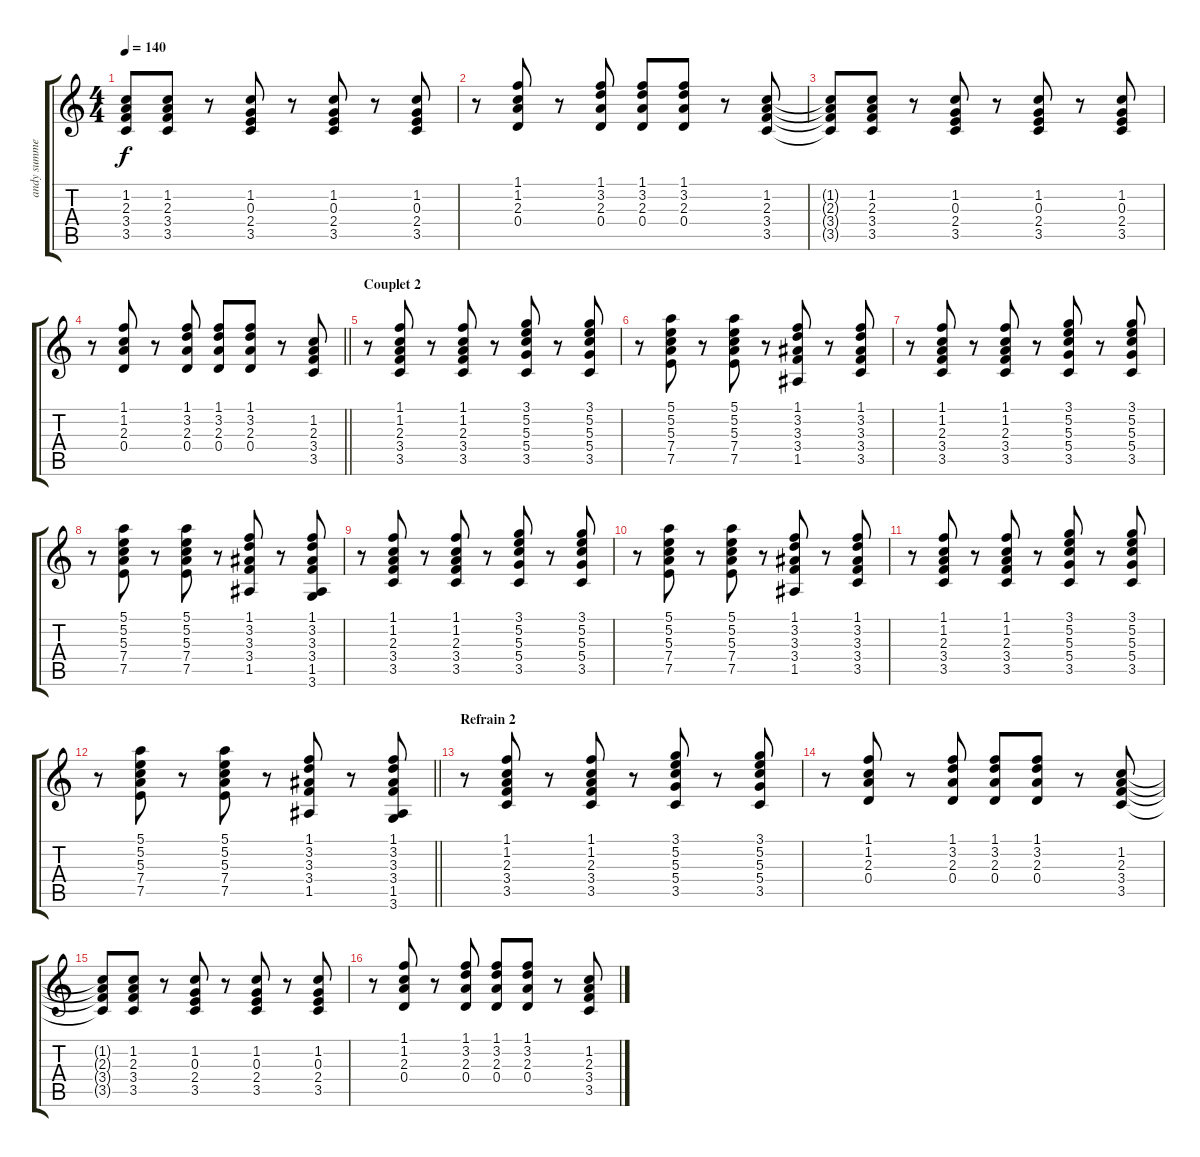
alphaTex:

\track ("andy summers" "andy summe") {instrument electricguitarclean}
\staff {score tabs}
\tuning (E4 B3 G3 D3 A2 E2) {hide}
\ts (4 4)
\tempo 140
\clef g2
\ks c
(1.2{t} 2.3{t} 3.4{t} 3.5{t}).8{dy f} (1.2 2.3 3.4 3.5).8 r.8 (1.2 0.3 2.4 3.5).8 r.8 (1.2 0.3 2.4 3.5).8 r.8 (1.2 0.3 2.4 3.5).8 |
r.8 (1.1 1.2 2.3 0.4).8 r.8 (1.1 3.2 2.3 0.4).8 (1.1 3.2 2.3 0.4).8 (1.1 3.2 2.3 0.4).8 r.8 (1.2 2.3 3.4 3.5).8 |
(1.2{t} 2.3{t} 3.4{t} 3.5{t}).8 (1.2 2.3 3.4 3.5).8 r.8 (1.2 0.3 2.4 3.5).8 r.8 (1.2 0.3 2.4 3.5).8 r.8 (1.2 0.3 2.4 3.5).8 |
\barLineRight lightlight
r.8 (1.1 1.2 2.3 0.4).8 r.8 (1.1 3.2 2.3 0.4).8 (1.1 3.2 2.3 0.4).8 (1.1 3.2 2.3 0.4).8 r.8 (1.2 2.3 3.4 3.5).8 |
\section ("" "Couplet 2")
r.8 (1.1 1.2 2.3 3.4 3.5).8 r.8 (1.1 1.2 2.3 3.4 3.5).8 r.8 (3.1 5.2 5.3 5.4 3.5).8 r.8 (3.1 5.2 5.3 5.4 3.5).8 |
r.8 (5.1 5.2 5.3 7.4 7.5).8 r.8 (5.1 5.2 5.3 7.4 7.5).8 r.8 (1.1 3.2 3.3 3.4 1.5).8 r.8 (1.1 3.2 3.3 3.4 3.5).8 |
r.8 (1.1 1.2 2.3 3.4 3.5).8 r.8 (1.1 1.2 2.3 3.4 3.5).8 r.8 (3.1 5.2 5.3 5.4 3.5).8 r.8 (3.1 5.2 5.3 5.4 3.5).8 |
r.8 (5.1 5.2 5.3 7.4 7.5).8 r.8 (5.1 5.2 5.3 7.4 7.5).8 r.8 (1.1 3.2 3.3 3.4 1.5).8 r.8 (1.1 3.2 3.3 3.4 1.5 3.6).8 |
r.8 (1.1 1.2 2.3 3.4 3.5).8 r.8 (1.1 1.2 2.3 3.4 3.5).8 r.8 (3.1 5.2 5.3 5.4 3.5).8 r.8 (3.1 5.2 5.3 5.4 3.5).8 |
r.8 (5.1 5.2 5.3 7.4 7.5).8 r.8 (5.1 5.2 5.3 7.4 7.5).8 r.8 (1.1 3.2 3.3 3.4 1.5).8 r.8 (1.1 3.2 3.3 3.4 3.5).8 |
r.8 (1.1 1.2 2.3 3.4 3.5).8 r.8 (1.1 1.2 2.3 3.4 3.5).8 r.8 (3.1 5.2 5.3 5.4 3.5).8 r.8 (3.1 5.2 5.3 5.4 3.5).8 |
\barLineRight lightlight
r.8 (5.1 5.2 5.3 7.4 7.5).8 r.8 (5.1 5.2 5.3 7.4 7.5).8 r.8 (1.1 3.2 3.3 3.4 1.5).8 r.8 (1.1 3.2 3.3 3.4 1.5 3.6).8 |
\section ("" "Refrain 2")
r.8 (1.1 1.2 2.3 3.4 3.5).8 r.8 (1.1 1.2 2.3 3.4 3.5).8 r.8 (3.1 5.2 5.3 5.4 3.5).8 r.8 (3.1 5.2 5.3 5.4 3.5).8 |
r.8 (1.1 1.2 2.3 0.4).8 r.8 (1.1 3.2 2.3 0.4).8 (1.1 3.2 2.3 0.4).8 (1.1 3.2 2.3 0.4).8 r.8 (1.2 2.3 3.4 3.5).8 |
(1.2{t} 2.3{t} 3.4{t} 3.5{t}).8 (1.2 2.3 3.4 3.5).8 r.8 (1.2 0.3 2.4 3.5).8 r.8 (1.2 0.3 2.4 3.5).8 r.8 (1.2 0.3 2.4 3.5).8 |
r.8 (1.1 1.2 2.3 0.4).8 r.8 (1.1 3.2 2.3 0.4).8 (1.1 3.2 2.3 0.4).8 (1.1 3.2 2.3 0.4).8 r.8 (1.2 2.3 3.4 3.5).8
